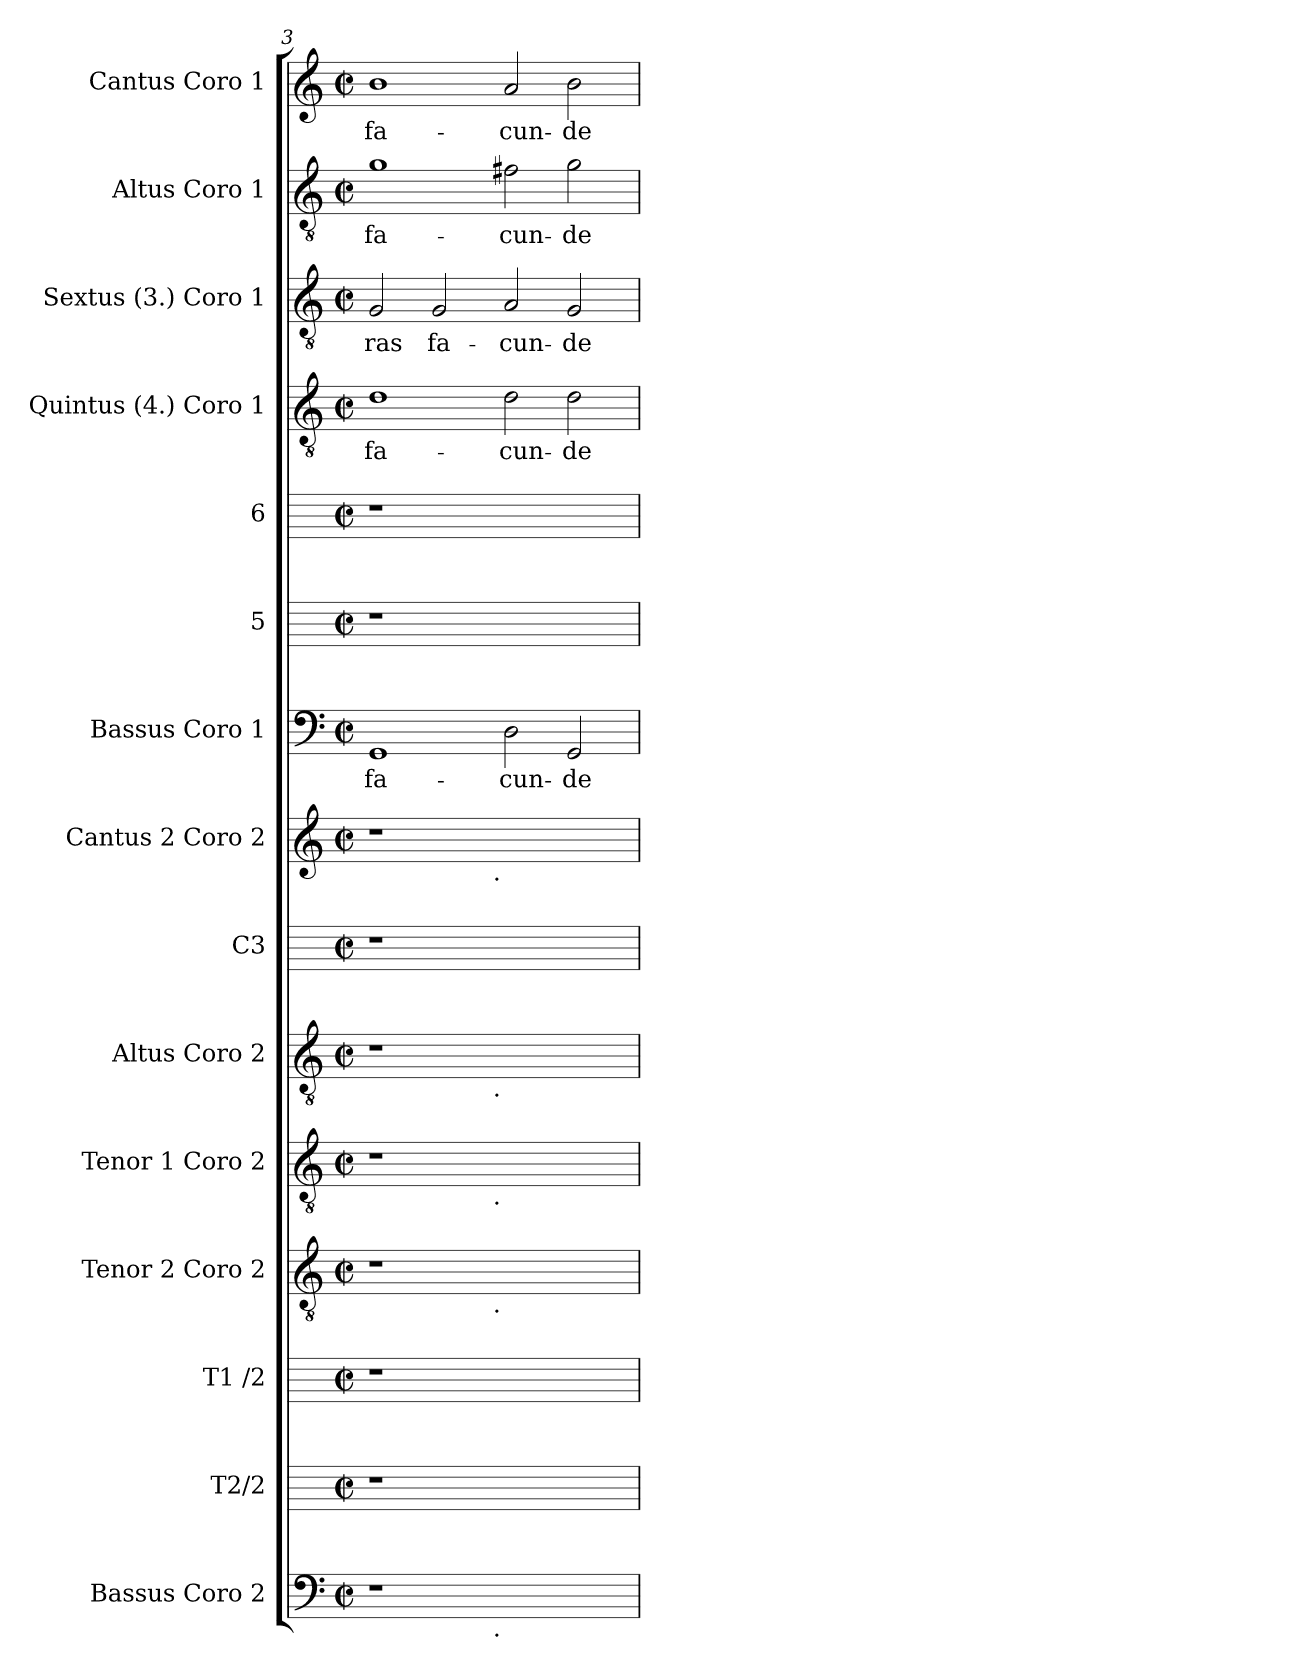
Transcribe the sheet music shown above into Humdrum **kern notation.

**kern	**kern	**kern	**kern	**kern	**kern	**kern	**kern	**kern	**text	**kern	**kern	**kern	**text	**kern	**text	**kern	**text	**kern	**text
*part15	*part14	*part13	*part12	*part11	*part10	*part9	*part8	*part7	*part7	*part6	*part5	*part4	*part4	*part3	*part3	*part2	*part2	*part1	*part1
*staff15	*staff14	*staff13	*staff12	*staff11	*staff10	*staff9	*staff8	*staff7	*staff7	*staff6	*staff5	*staff4	*staff4	*staff3	*staff3	*staff2	*staff2	*staff1	*staff1
*I"Bassus  Coro 2	*I"T2/2	*I"T1 /2	*I"Tenor 2  Coro 2	*I"Tenor 1  Coro 2	*I"Altus  Coro 2	*I"C3	*I"Cantus 2  Coro 2	*I"Bassus  Coro 1	*	*I"5	*I"6	*I"Quintus (4.)  Coro 1	*	*I"Sextus (3.)  Coro 1	*	*I"Altus  Coro 1	*	*I"Cantus  Coro 1	*
*I'B2	*I'T2/2	*I'T1 /2	*	*	*I'A2	*I'C3	*	*I'B1	*	*	*	*	*	*	*	*I'A1	*	*I'C1	*
*clefF4	*	*	*clefGv2	*clefGv2	*clefGv2	*	*clefG2	*clefF4	*	*	*	*clefGv2	*	*clefGv2	*	*clefGv2	*	*clefG2	*
*k[]	*k[]	*k[]	*k[]	*k[]	*k[]	*k[]	*k[]	*k[]	*	*k[]	*k[]	*k[]	*	*k[]	*	*k[]	*	*k[]	*
*C:	*C:	*C:	*C:	*C:	*C:	*C:	*C:	*C:	*	*C:	*C:	*C:	*	*C:	*	*C:	*	*C:	*
*M2/2	*M2/2	*M2/2	*M2/2	*M2/2	*M2/2	*M2/2	*M2/2	*M2/2	*	*M2/2	*M2/2	*M2/2	*	*M2/2	*	*M2/2	*	*M2/2	*
*met(c|)	*met(c|)	*met(c|)	*met(c|)	*met(c|)	*met(c|)	*met(c|)	*met(c|)	*met(c|)	*	*met(c|)	*met(c|)	*met(c|)	*	*met(c|)	*	*met(c|)	*	*met(c|)	*
=3	=3	=3	=3	=3	=3	=3	=3	=3	=3	=3	=3	=3	=3	=3	=3	=3	=3	=3	=3
!	!	!	!	!	!	!	!	!	!LO:LY:b:rj	!	!	!	!LO:LY:b:rj	!	!LO:LY:b:rj	!	!LO:LY:b:rj	!	!LO:LY:b:rj
*^	*	*	*^	*^	*^	*	*^	*	*	*	*	*	*	*	*	*	*	*	*
1r	2ryy	1r	1r	1r	2ryy	1r	2ryy	1r	2ryy	1r	1r	2ryy	1GG	fa-	1r	1r	1d	fa-	2G/	-ras	1g	fa-	1b	fa-
!	!	!	!	!	!	!	!	!	!	!	!	!	!	!	!	!	!	!	!	!LO:LY:b:rj	!	!	!	!
.	4...ryy	.	.	.	4...ryy	.	4...ryy	.	4...ryy	.	.	4...ryy	.	.	.	.	.	.	2G/	fa-	.	.	.	.
!	!	!	!	!	!	!	!	!	!	!	!	!LO:TX:b:t=.	!	!	!	!	!	!	!	!	!	!	!	!
!	!	!	!	!	!	!	!	!	!LO:TX:b:t=.	!	!	!	!	!	!	!	!	!	!	!	!	!	!	!
!	!	!	!	!	!	!	!LO:TX:b:t=.	!	!	!	!	!	!	!	!	!	!	!	!	!	!	!	!	!
!	!	!	!	!	!LO:TX:b:t=.	!	!	!	!	!	!	!	!	!	!	!	!	!	!	!	!	!	!	!
!	!LO:TX:b:t=.	!	!	!	!	!	!	!	!	!	!	!	!	!	!	!	!	!	!	!	!	!	!	!
.	1ryy	.	.	.	1ryy	.	1ryy	.	1ryy	.	.	1ryy	.	.	.	.	.	.	.	.	.	.	.	.
!	!	!	!	!	!	!	!	!	!	!	!	!	!	!LO:LY:b:rj	!	!	!	!LO:LY:b:rj	!	!LO:LY:b:rj	!	!LO:LY:b:rj	!	!LO:LY:b:rj
1ryy	.	1ryy	1ryy	1ryy	.	1ryy	.	1ryy	.	1ryy	1ryy	.	2D\	-cun-	1ryy	1ryy	2d\	-cun-	2A/	-cun-	2f#X\	-cun-	2a/	-cun-
!	!	!	!	!	!	!	!	!	!	!	!	!	!	!LO:LY:b:rj	!	!	!	!LO:LY:b:rj	!	!LO:LY:b:rj	!	!LO:LY:b:rj	!	!LO:LY:b:rj
.	.	.	.	.	.	.	.	.	.	.	.	.	2GG/	-de	.	.	2d\	-de	2G/	-de	2g\	-de	2b\	-de
.	32ryy	.	.	.	32ryy	.	32ryy	.	32ryy	.	.	32ryy	.	.	.	.	.	.	.	.	.	.	.	.
*	*	*	*	*v	*v	*	*	*v	*v	*	*v	*v	*	*	*	*	*	*	*	*	*	*	*	*
*v	*v	*	*	*	*v	*v	*	*	*	*	*	*	*	*	*	*	*	*	*	*	*
=	=	=	=	=	=	=	=	=	=	=	=	=	=	=	=	=	=	=	=
*-	*-	*-	*-	*-	*-	*-	*-	*-	*-	*-	*-	*-	*-	*-	*-	*-	*-	*-	*-
